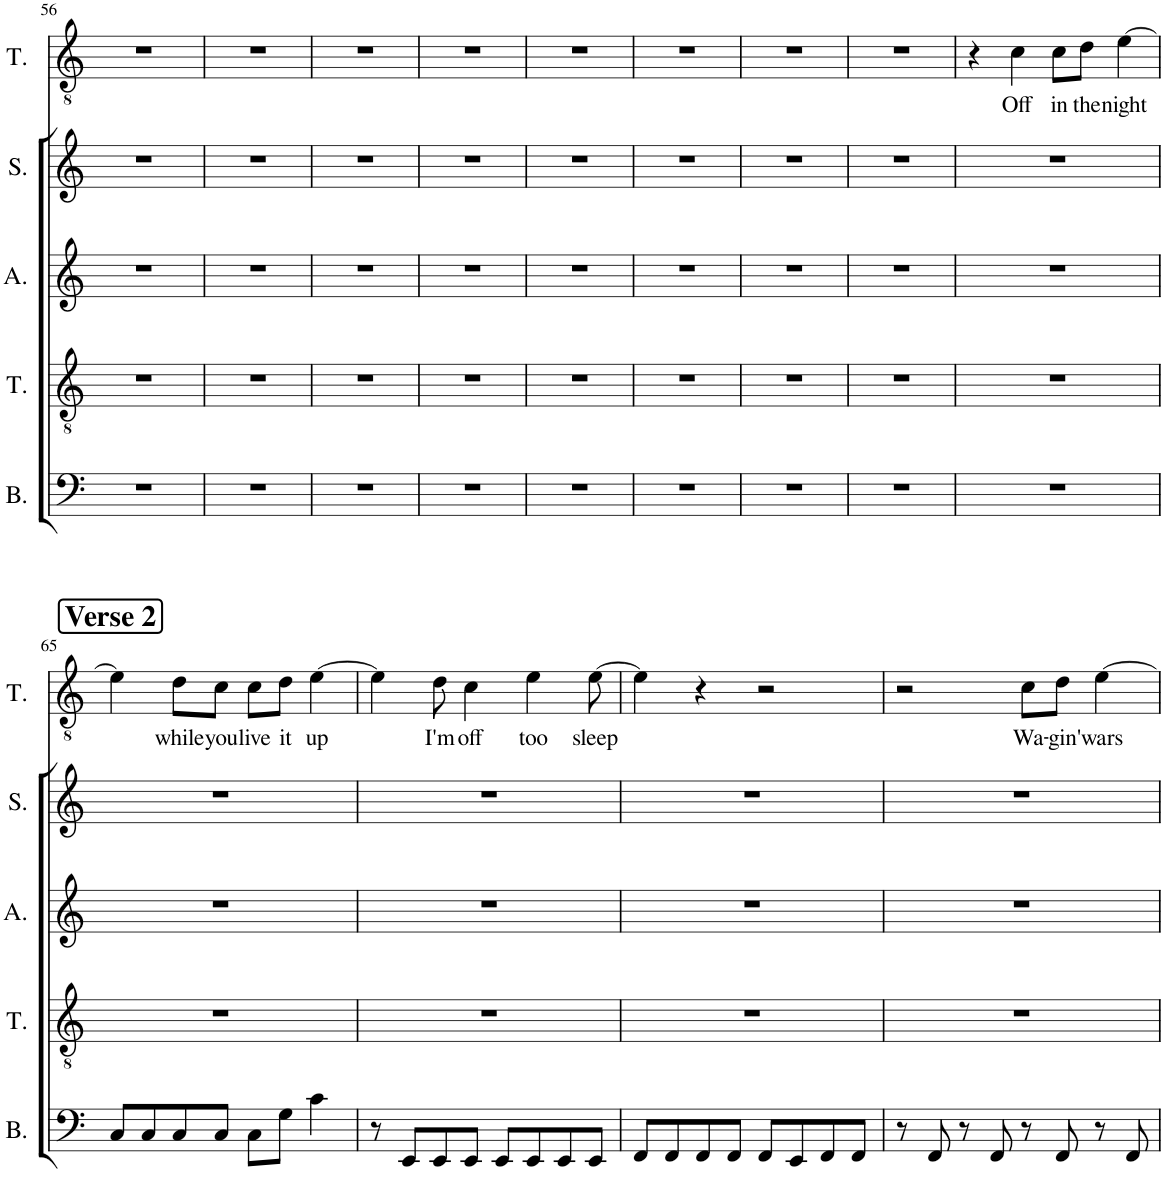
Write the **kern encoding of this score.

**kern	**kern	**kern	**kern	**kern	**text
*part5	*part4	*part3	*part2	*part1	*part1
*staff5	*staff4	*staff3	*staff2	*staff1	*staff1
*I"Bass	*I"Tenor	*I"Alto	*I"Soprano	*I"Tenor	*
*I'B.	*I'T.	*I'A.	*I'S.	*I'T.	*
!!LO:PB:g=z
*clefF4	*clefGv2	*clefG2	*clefG2	*clefGv2	*
*k[]	*k[]	*k[]	*k[]	*k[]	*
*M4/4	*M4/4	*M4/4	*M4/4	*M4/4	*
=56	=56	=56	=56	=56	=56
1r	1r	1r	1r	1r	.
=57	=57	=57	=57	=57	=57
1r	1r	1r	1r	1r	.
=58	=58	=58	=58	=58	=58
1r	1r	1r	1r	1r	.
=59	=59	=59	=59	=59	=59
1r	1r	1r	1r	1r	.
=60	=60	=60	=60	=60	=60
1r	1r	1r	1r	1r	.
=61	=61	=61	=61	=61	=61
1r	1r	1r	1r	1r	.
=62	=62	=62	=62	=62	=62
1r	1r	1r	1r	1r	.
=63	=63	=63	=63	=63	=63
1r	1r	1r	1r	1r	.
=64	=64	=64	=64	=64	=64
1r	1r	1r	1r	4r	.
!	!	!	!	!	!LO:LY:b
.	.	.	.	4c\	Off
!	!	!	!	!	!LO:LY:b
.	.	.	.	8c\L	in
!	!	!	!	!	!LO:LY:b
.	.	.	.	8d\J	the
!	!	!	!	!	!LO:LY:b
.	.	.	.	[4e\	night
!!LO:LB:g=z
!!LO:REH:place=s1:a:B:cj:fs=14:t=Verse 2
=65	=65	=65	=65	=65	=65
8C/L	1r	1r	1r	4e\]	.
8C/	.	.	.	.	.
!	!	!	!	!	!LO:LY:b
8C/	.	.	.	8d\L	while
!	!	!	!	!	!LO:LY:b
8C/J	.	.	.	8c\J	you
!	!	!	!	!	!LO:LY:b
8C\L	.	.	.	8c\L	live
!	!	!	!	!	!LO:LY:b
8G\J	.	.	.	8d\J	it
!	!	!	!	!	!LO:LY:b
4c\	.	.	.	[4e\	up
=66	=66	=66	=66	=66	=66
8r	1r	1r	1r	4e\]	.
8EE/L	.	.	.	.	.
!	!	!	!	!	!LO:LY:b
8EE/	.	.	.	8d\	I'm
!	!	!	!	!	!LO:LY:b
8EE/J	.	.	.	4c\	off
8EE/L	.	.	.	.	.
!	!	!	!	!	!LO:LY:b
8EE/	.	.	.	4e\	too
8EE/	.	.	.	.	.
!	!	!	!	!	!LO:LY:b
8EE/J	.	.	.	[8e\	sleep
=67	=67	=67	=67	=67	=67
8FF/L	1r	1r	1r	4e\]	.
8FF/	.	.	.	.	.
8FF/	.	.	.	4r	.
8FF/J	.	.	.	.	.
8FF/L	.	.	.	2r	.
8EE/	.	.	.	.	.
8FF/	.	.	.	.	.
8FF/J	.	.	.	.	.
=68	=68	=68	=68	=68	=68
8r	1r	1r	1r	2r	.
8FF/	.	.	.	.	.
8r	.	.	.	.	.
8FF/	.	.	.	.	.
!	!	!	!	!	!LO:LY:b
8r	.	.	.	8c\L	Wa-
!	!	!	!	!	!LO:LY:b
8FF/	.	.	.	8d\J	-gin'
!	!	!	!	!	!LO:LY:b
8r	.	.	.	[4e\	wars
8FF/	.	.	.	.	.
=	=	=	=	=	=
*-	*-	*-	*-	*-	*-
